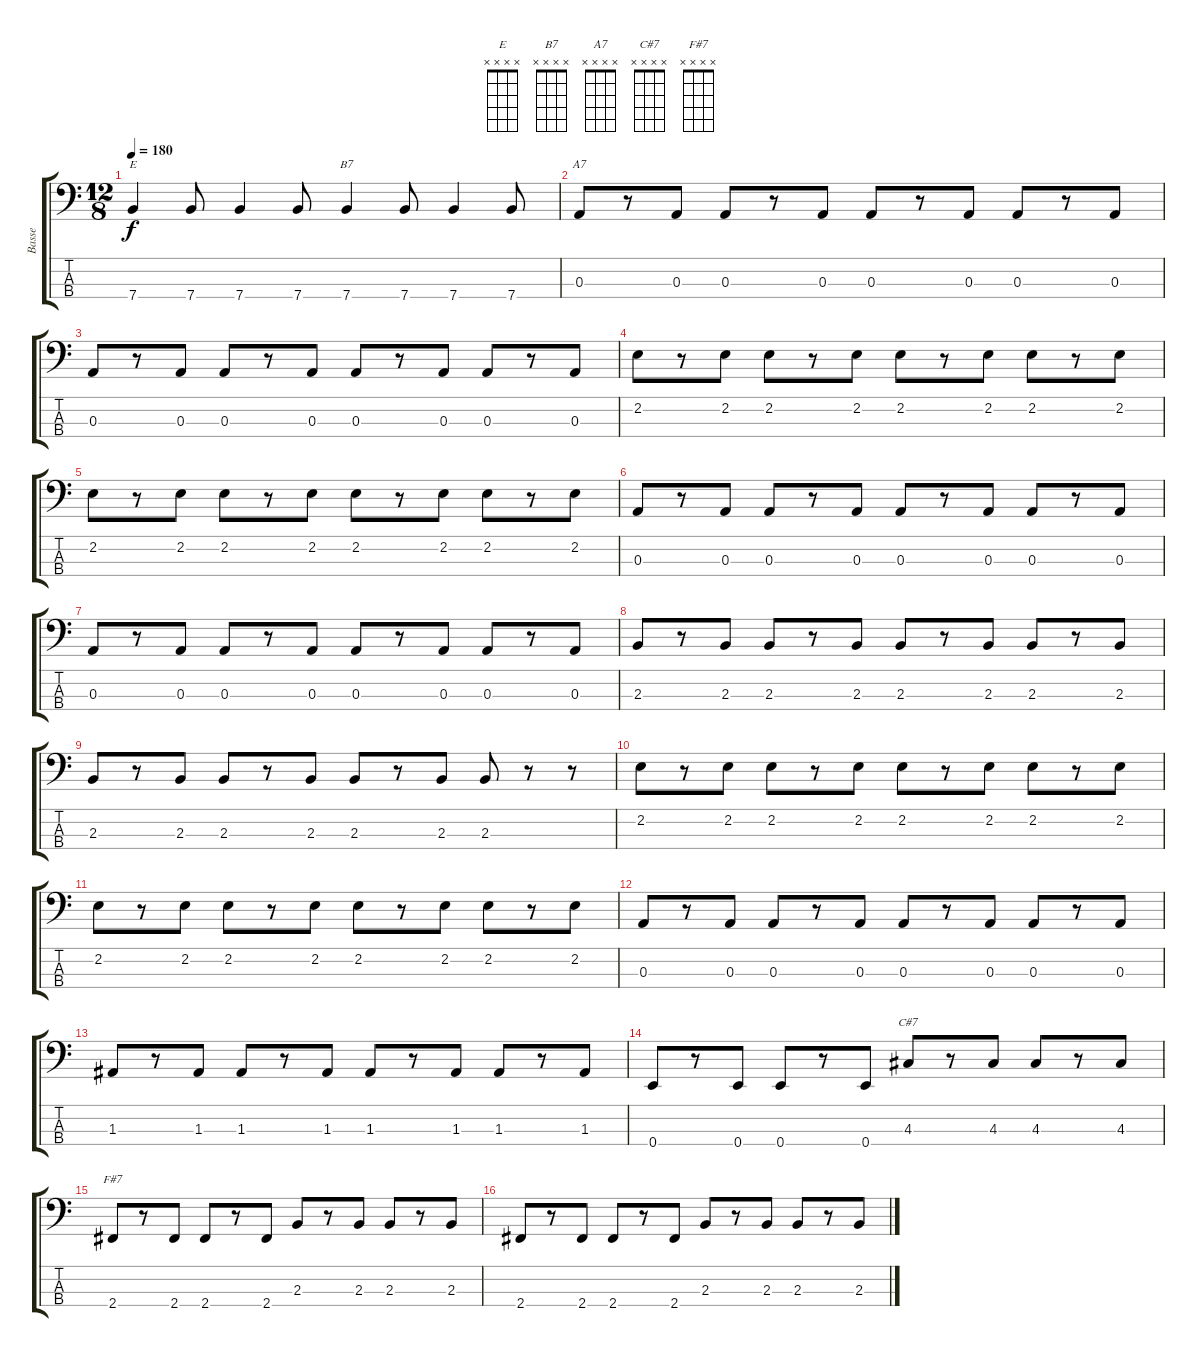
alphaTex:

\track ("Basse" "Basse") {instrument electricbasspick}
\staff {score tabs}
\tuning (G2 D2 A1 E1) {hide}
\chord ("E" x x x x) {firstfret 0}
\chord ("B7" x x x x) {firstfret 0}
\chord ("A7" x x x x) {firstfret 0}
\chord ("C#7" x x x x) {firstfret 0}
\chord ("F#7" x x x x) {firstfret 0}
\ts (12 8)
\tempo 180
\clef f4
\ks c
7.4.4{ch "E" dy f} 7.4.8 7.4.4 7.4.8 7.4.4{ch "B7"} 7.4.8 7.4.4 7.4.8 |
0.3.8{ch "A7"} r.8 0.3.8 0.3.8 r.8 0.3.8 0.3.8 r.8 0.3.8 0.3.8 r.8 0.3.8 |
0.3.8 r.8 0.3.8 0.3.8 r.8 0.3.8 0.3.8 r.8 0.3.8 0.3.8 r.8 0.3.8 |
2.2.8 r.8 2.2.8 2.2.8 r.8 2.2.8 2.2.8 r.8 2.2.8 2.2.8 r.8 2.2.8 |
2.2.8 r.8 2.2.8 2.2.8 r.8 2.2.8 2.2.8 r.8 2.2.8 2.2.8 r.8 2.2.8 |
0.3.8 r.8 0.3.8 0.3.8 r.8 0.3.8 0.3.8 r.8 0.3.8 0.3.8 r.8 0.3.8 |
0.3.8 r.8 0.3.8 0.3.8 r.8 0.3.8 0.3.8 r.8 0.3.8 0.3.8 r.8 0.3.8 |
2.3.8 r.8 2.3.8 2.3.8 r.8 2.3.8 2.3.8 r.8 2.3.8 2.3.8 r.8 2.3.8 |
2.3.8 r.8 2.3.8 2.3.8 r.8 2.3.8 2.3.8 r.8 2.3.8 2.3.8 r.8 r.8 |
2.2.8 r.8 2.2.8 2.2.8 r.8 2.2.8 2.2.8 r.8 2.2.8 2.2.8 r.8 2.2.8 |
2.2.8 r.8 2.2.8 2.2.8 r.8 2.2.8 2.2.8 r.8 2.2.8 2.2.8 r.8 2.2.8 |
0.3.8 r.8 0.3.8 0.3.8 r.8 0.3.8 0.3.8 r.8 0.3.8 0.3.8 r.8 0.3.8 |
1.3.8 r.8 1.3.8 1.3.8 r.8 1.3.8 1.3.8 r.8 1.3.8 1.3.8 r.8 1.3.8 |
0.4.8 r.8 0.4.8 0.4.8 r.8 0.4.8 4.3.8{ch "C#7"} r.8 4.3.8 4.3.8 r.8 4.3.8 |
2.4.8{ch "F#7"} r.8 2.4.8 2.4.8 r.8 2.4.8 2.3.8 r.8 2.3.8 2.3.8 r.8 2.3.8 |
2.4.8 r.8 2.4.8 2.4.8 r.8 2.4.8 2.3.8 r.8 2.3.8 2.3.8 r.8 2.3.8
